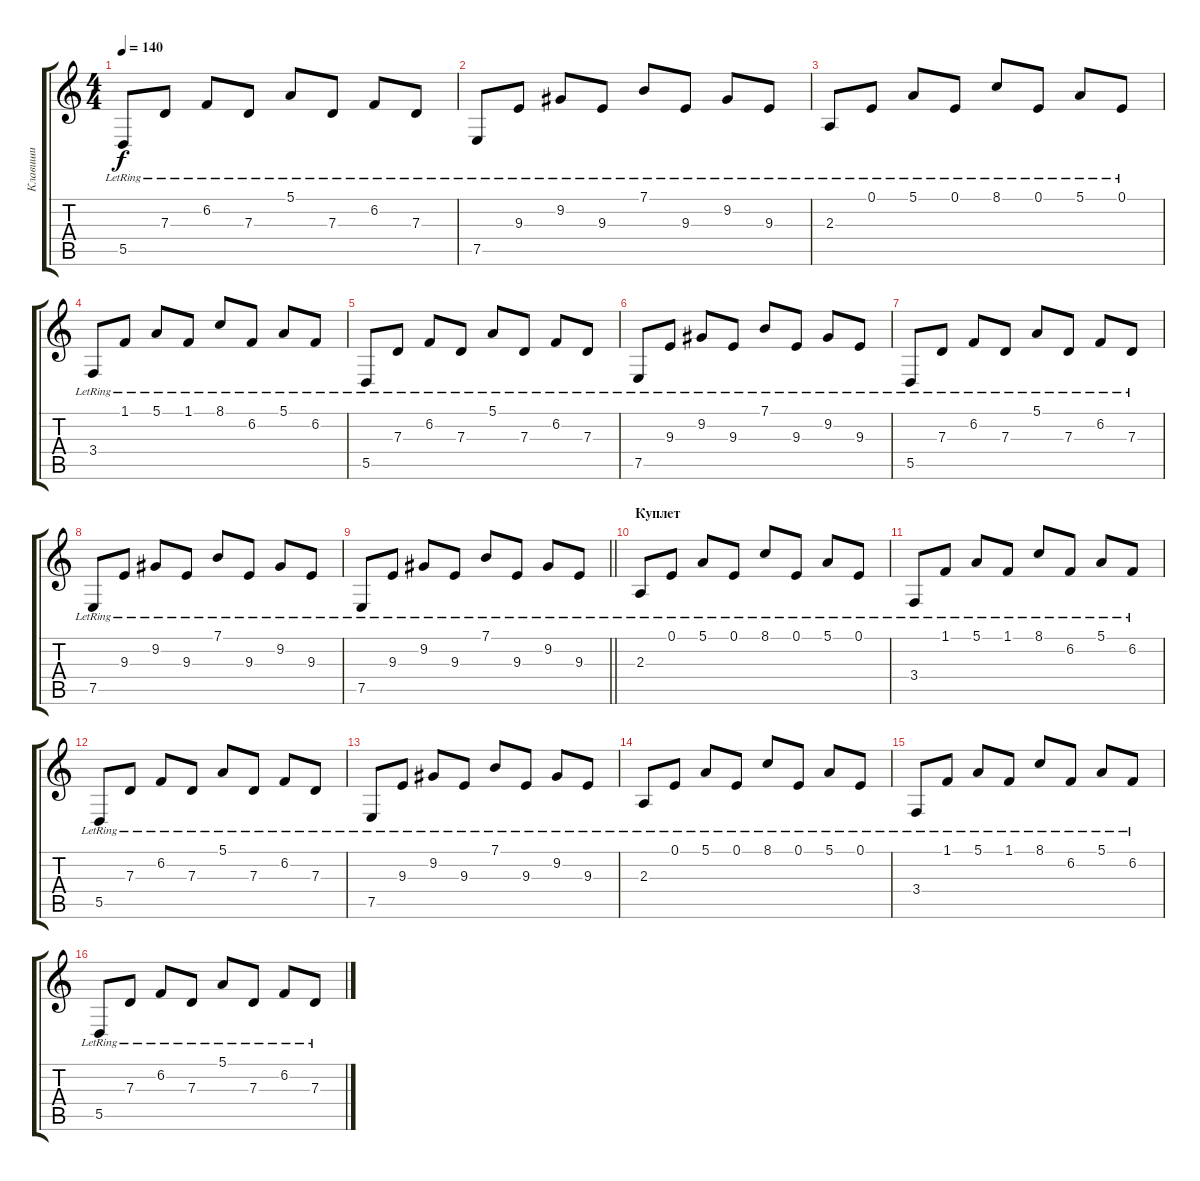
\track ("Клавиши" "Клавиши") {instrument pizzicatostrings}
\staff {score tabs}
\tuning (E4 B3 G3 D3 A2 E2) {hide}
\ts (4 4)
\tempo 140
\clef g2
\ks c
5.5{lr}.8{dy f} 7.3{lr}.8 6.2{lr}.8 7.3{lr}.8 5.1{lr}.8 7.3{lr}.8 6.2{lr}.8 7.3{lr}.8 |
7.5{lr}.8 9.3{lr}.8 9.2{lr}.8 9.3{lr}.8 7.1{lr}.8 9.3{lr}.8 9.2{lr}.8 9.3{lr}.8 |
2.3{lr}.8 0.1{lr}.8 5.1{lr}.8 0.1{lr}.8 8.1{lr}.8 0.1{lr}.8 5.1{lr}.8 0.1{lr}.8 |
3.4{lr}.8 1.1{lr}.8 5.1{lr}.8 1.1{lr}.8 8.1{lr}.8 6.2{lr}.8 5.1{lr}.8 6.2{lr}.8 |
5.5{lr}.8 7.3{lr}.8 6.2{lr}.8 7.3{lr}.8 5.1{lr}.8 7.3{lr}.8 6.2{lr}.8 7.3{lr}.8 |
7.5{lr}.8 9.3{lr}.8 9.2{lr}.8 9.3{lr}.8 7.1{lr}.8 9.3{lr}.8 9.2{lr}.8 9.3{lr}.8 |
5.5{lr}.8 7.3{lr}.8 6.2{lr}.8 7.3{lr}.8 5.1{lr}.8 7.3{lr}.8 6.2{lr}.8 7.3{lr}.8 |
7.5{lr}.8 9.3{lr}.8 9.2{lr}.8 9.3{lr}.8 7.1{lr}.8 9.3{lr}.8 9.2{lr}.8 9.3{lr}.8 |
\barLineRight lightlight
7.5{lr}.8 9.3{lr}.8 9.2{lr}.8 9.3{lr}.8 7.1{lr}.8 9.3{lr}.8 9.2{lr}.8 9.3{lr}.8 |
\section ("" "Куплет")
2.3{lr}.8 0.1{lr}.8 5.1{lr}.8 0.1{lr}.8 8.1{lr}.8 0.1{lr}.8 5.1{lr}.8 0.1{lr}.8 |
3.4{lr}.8 1.1{lr}.8 5.1{lr}.8 1.1{lr}.8 8.1{lr}.8 6.2{lr}.8 5.1{lr}.8 6.2{lr}.8 |
5.5{lr}.8 7.3{lr}.8 6.2{lr}.8 7.3{lr}.8 5.1{lr}.8 7.3{lr}.8 6.2{lr}.8 7.3{lr}.8 |
7.5{lr}.8 9.3{lr}.8 9.2{lr}.8 9.3{lr}.8 7.1{lr}.8 9.3{lr}.8 9.2{lr}.8 9.3{lr}.8 |
2.3{lr}.8 0.1{lr}.8 5.1{lr}.8 0.1{lr}.8 8.1{lr}.8 0.1{lr}.8 5.1{lr}.8 0.1{lr}.8 |
3.4{lr}.8 1.1{lr}.8 5.1{lr}.8 1.1{lr}.8 8.1{lr}.8 6.2{lr}.8 5.1{lr}.8 6.2{lr}.8 |
5.5{lr}.8 7.3{lr}.8 6.2{lr}.8 7.3{lr}.8 5.1{lr}.8 7.3{lr}.8 6.2{lr}.8 7.3{lr}.8
